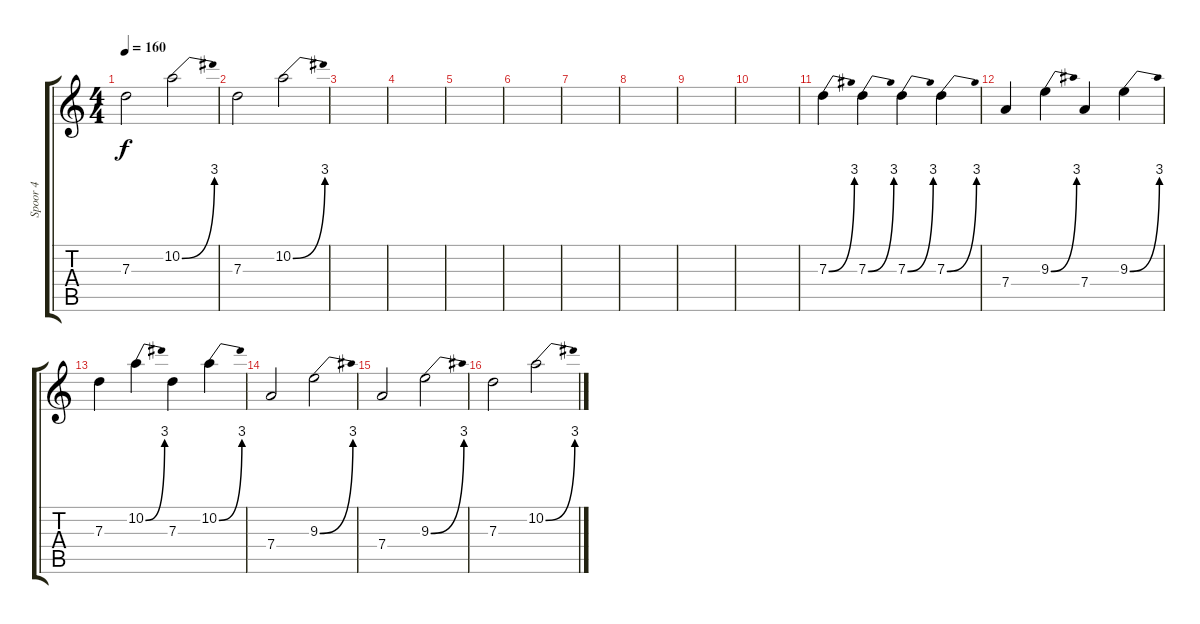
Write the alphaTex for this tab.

\track ("Spoor 4" "Spoor 4") {instrument distortionguitar}
\staff {score tabs}
\tuning (E4 B3 G3 D3 A2 E2) {hide}
\ts (4 4)
\tempo 160
\clef g2
\ks c
7.3.2{dy f} 10.2{be (bend 0 0 60 12)}.2 |
7.3.2 10.2{be (bend 0 0 60 12)}.2 |
|
|
|
|
|
|
|
|
7.3{be (bend 0 0 60 12)}.4 7.3{be (bend 0 0 60 12)}.4 7.3{be (bend 0 0 60 12)}.4 7.3{be (bend 0 0 60 12)}.4 |
7.4.4 9.3{be (bend 0 0 60 12)}.4 7.4.4 9.3{be (bend 0 0 60 12)}.4 |
7.3.4 10.2{be (bend 0 0 60 12)}.4 7.3.4 10.2{be (bend 0 0 60 12)}.4 |
7.4.2 9.3{be (bend 0 0 60 12)}.2 |
7.4.2 9.3{be (bend 0 0 60 12)}.2 |
7.3.2 10.2{be (bend 0 0 60 12)}.2
